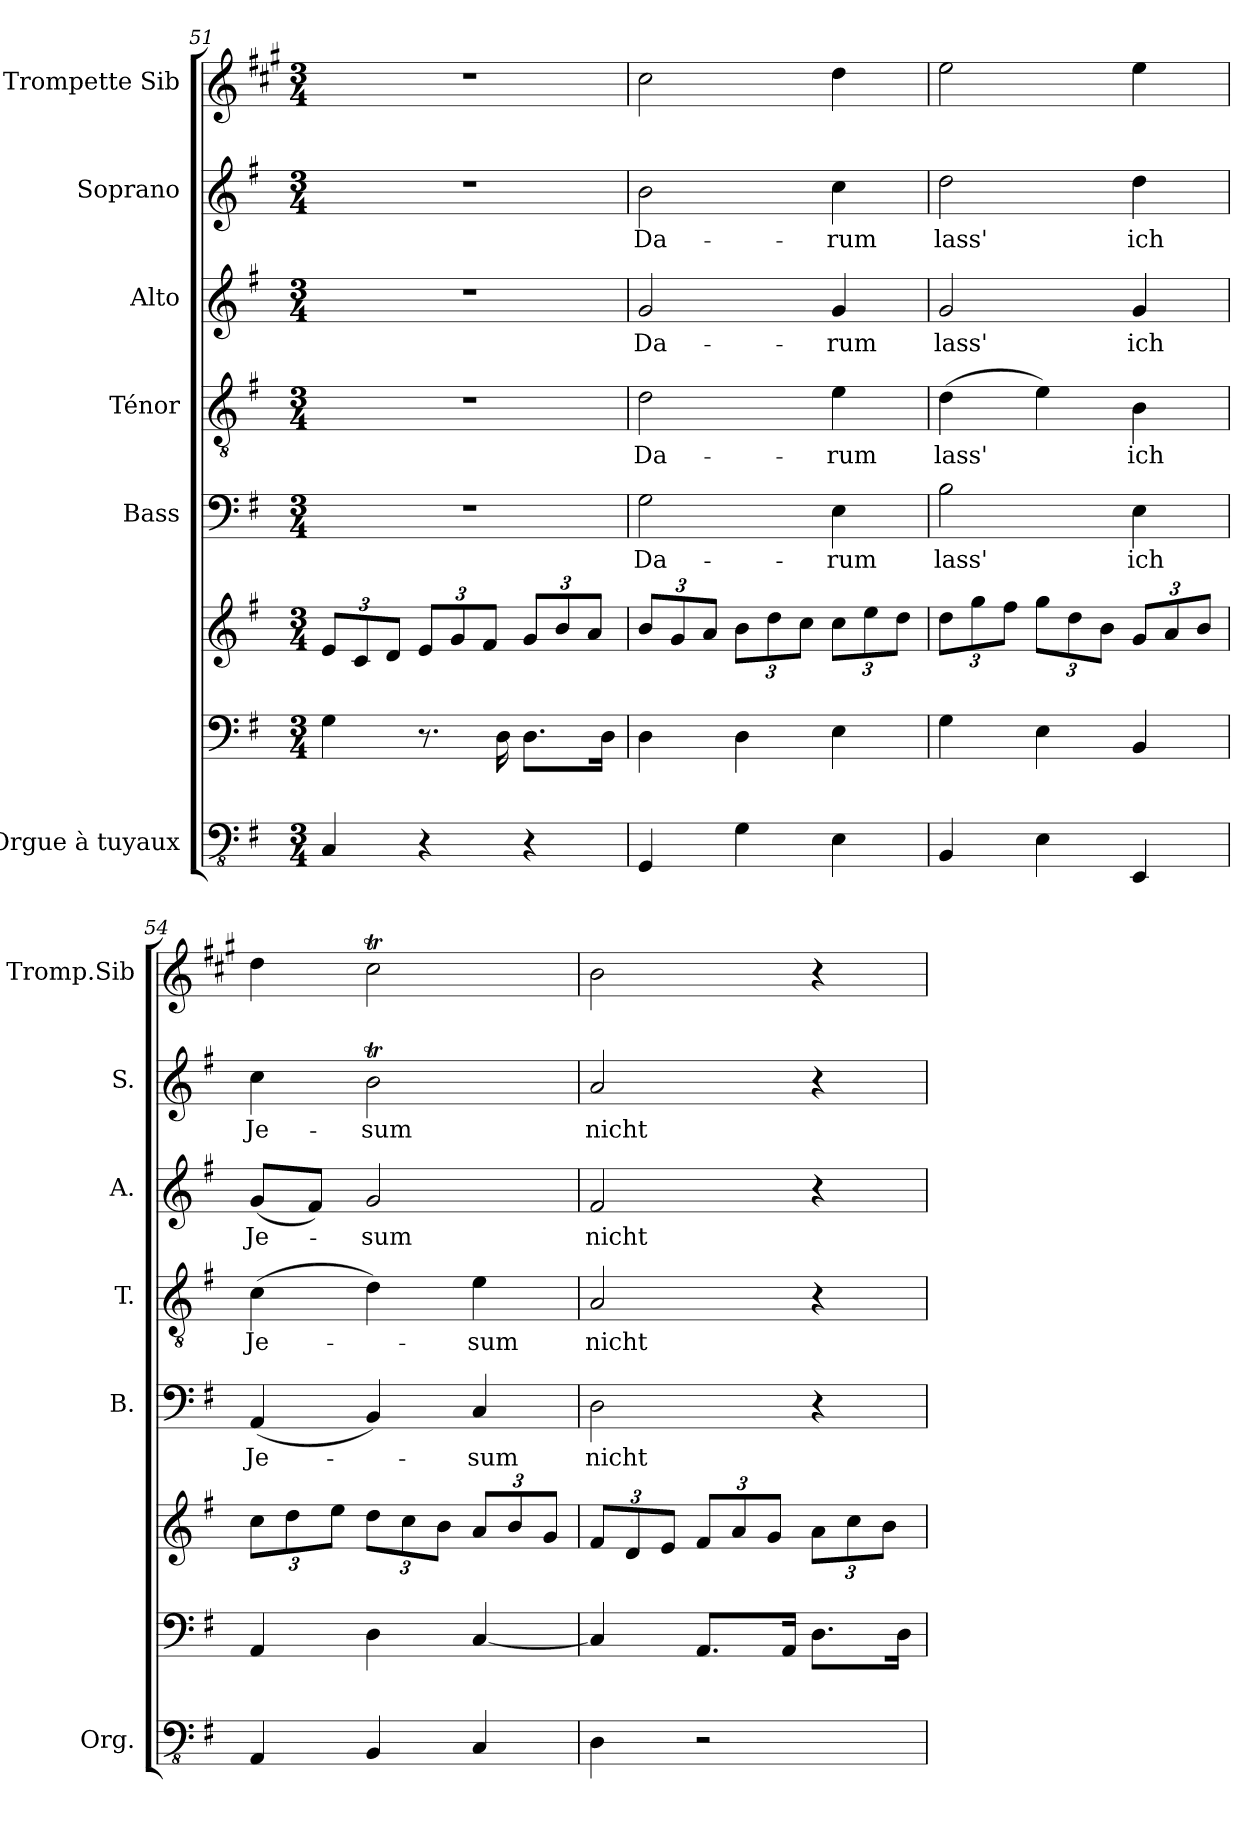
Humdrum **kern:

**kern	**kern	**kern	**kern	**text	**kern	**text	**kern	**text	**kern	**text	**kern
*part6	*part6	*part6	*part5	*part5	*part4	*part4	*part3	*part3	*part2	*part2	*part1
*staff8	*staff7	*staff6	*staff5	*staff5	*staff4	*staff4	*staff3	*staff3	*staff2	*staff2	*staff1
*I"Orgue à tuyaux	*	*	*I"Bass	*	*I"Ténor	*	*I"Alto	*	*I"Soprano	*	*I"Trompette Sib
*I'Org.	*	*	*I'B.	*	*I'T.	*	*I'A.	*	*I'S.	*	*I'Tromp.Sib
*clefFv4	*clefF4	*clefG2	*clefF4	*	*clefGv2	*	*clefG2	*	*clefG2	*	*clefG2
*	*	*	*	*	*	*	*	*	*	*	*ITrd1c2
*k[f#]	*k[f#]	*k[f#]	*k[f#]	*	*k[f#]	*	*k[f#]	*	*k[f#]	*	*k[f#]
*M3/4	*M3/4	*M3/4	*M3/4	*	*M3/4	*	*M3/4	*	*M3/4	*	*M3/4
*	*	*Xbrackettup	*	*	*	*	*	*	*	*	*
=51	=51	=51	=51	=51	=51	=51	=51	=51	=51	=51	=51
4CC/	4G\	12e/L	2.r	.	2.r	.	2.r	.	2.r	.	2.r
.	.	12c/	.	.	.	.	.	.	.	.	.
.	.	12d/J	.	.	.	.	.	.	.	.	.
4r	8.r	12e/L	.	.	.	.	.	.	.	.	.
.	.	12g/	.	.	.	.	.	.	.	.	.
.	.	12f#/J	.	.	.	.	.	.	.	.	.
.	16D\	.	.	.	.	.	.	.	.	.	.
4r	8.D\L	12g/L	.	.	.	.	.	.	.	.	.
.	.	12b/	.	.	.	.	.	.	.	.	.
.	.	12a/J	.	.	.	.	.	.	.	.	.
.	16D\Jk	.	.	.	.	.	.	.	.	.	.
!!LO:PB:g=z
=52	=52	=52	=52	=52	=52	=52	=52	=52	=52	=52	=52
!	!	!	!	!LO:LY:b	!	!LO:LY:b	!	!LO:LY:b	!	!LO:LY:b	!
4GGG/	4D\	12b/L	2G\	Da-	2d\	Da-	2g/	Da-	2b\	Da-	2b\
.	.	12g/	.	.	.	.	.	.	.	.	.
.	.	12a/J	.	.	.	.	.	.	.	.	.
4GG\	4D\	12b\L	.	.	.	.	.	.	.	.	.
.	.	12dd\	.	.	.	.	.	.	.	.	.
.	.	12cc\J	.	.	.	.	.	.	.	.	.
!	!	!	!	!LO:LY:b	!	!LO:LY:b	!	!LO:LY:b	!	!LO:LY:b	!
4EE\	4E\	12cc\L	4E\	-rum	4e\	-rum	4g/	-rum	4cc\	-rum	4cc\
.	.	12ee\	.	.	.	.	.	.	.	.	.
.	.	12dd\J	.	.	.	.	.	.	.	.	.
=53	=53	=53	=53	=53	=53	=53	=53	=53	=53	=53	=53
!	!	!	!	!LO:LY:b	!	!LO:LY:b	!	!LO:LY:b	!	!LO:LY:b	!
4BBB/	4G\	12dd\L	2B\	lass'	(4d\	lass'	2g/	lass'	2dd\	lass'	2dd\
.	.	12gg\	.	.	.	.	.	.	.	.	.
.	.	12ff#\J	.	.	.	.	.	.	.	.	.
4EE\	4E\	12gg\L	.	.	4e\)	.	.	.	.	.	.
.	.	12dd\	.	.	.	.	.	.	.	.	.
.	.	12b\J	.	.	.	.	.	.	.	.	.
!	!	!	!	!LO:LY:b	!	!LO:LY:b	!	!LO:LY:b	!	!LO:LY:b	!
4EEE/	4BB/	12g/L	4E\	ich	4B\	ich	4g/	ich	4dd\	ich	4dd\
.	.	12a/	.	.	.	.	.	.	.	.	.
.	.	12b/J	.	.	.	.	.	.	.	.	.
=54	=54	=54	=54	=54	=54	=54	=54	=54	=54	=54	=54
!	!	!	!	!LO:LY:b	!	!LO:LY:b	!	!LO:LY:b	!	!LO:LY:b	!
4AAA/	4AA/	12cc\L	(4AA/	Je-	(4c\	Je-	(8g/L	Je-	4cc\	Je-	4cc\
.	.	12dd\	.	.	.	.	.	.	.	.	.
.	.	.	.	.	.	.	8f#/J)	.	.	.	.
.	.	12ee\J	.	.	.	.	.	.	.	.	.
!	!	!	!	!	!	!	!	!LO:LY:b	!	!LO:LY:b	!
4BBB/	4D\	12dd\L	4BB/)	.	4d\)	.	2g/	-sum	2bt\	-sum	2bt\
.	.	12cc\	.	.	.	.	.	.	.	.	.
.	.	12b\J	.	.	.	.	.	.	.	.	.
!	!	!	!	!LO:LY:b	!	!LO:LY:b	!	!	!	!	!
4CC/	[4C/	12a/L	4C/	-sum	4e\	-sum	.	.	.	.	.
.	.	12b/	.	.	.	.	.	.	.	.	.
.	.	12g/J	.	.	.	.	.	.	.	.	.
=55	=55	=55	=55	=55	=55	=55	=55	=55	=55	=55	=55
!	!	!	!	!LO:LY:b	!	!LO:LY:b	!	!LO:LY:b	!	!LO:LY:b	!
4DD\	4C/]	12f#/L	2D\	nicht	2A/	nicht	2f#/	nicht	2a/	nicht	2a\
.	.	12d/	.	.	.	.	.	.	.	.	.
.	.	12e/J	.	.	.	.	.	.	.	.	.
2r	8.AA/L	12f#/L	.	.	.	.	.	.	.	.	.
.	.	12a/	.	.	.	.	.	.	.	.	.
.	.	12g/J	.	.	.	.	.	.	.	.	.
.	16AA/Jk	.	.	.	.	.	.	.	.	.	.
.	8.D\L	12a\L	4r	.	4r	.	4r	.	4r	.	4r
.	.	12cc\	.	.	.	.	.	.	.	.	.
.	.	12b\J	.	.	.	.	.	.	.	.	.
.	16D\Jk	.	.	.	.	.	.	.	.	.	.
=	=	=	=	=	=	=	=	=	=	=	=
*-	*-	*-	*-	*-	*-	*-	*-	*-	*-	*-	*-
